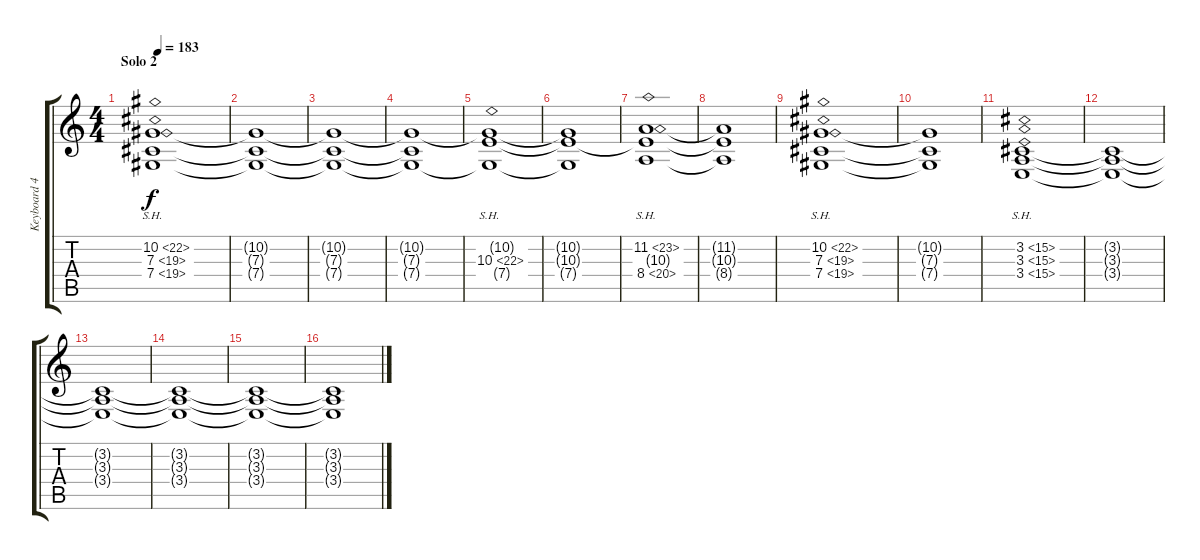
\track ("Keyboard 4" "Keyboard 4") {instrument choiraahs}
\staff {score tabs}
\tuning (Eb4 Bb3 Gb3 Db3 Ab2 Eb2) {hide}
\ts (4 4)
\section ("" "Solo 2")
\tempo 183
\clef g2
\ks c
(10.2{sh 12} 7.3{sh 12} 7.4{sh 12}).1{dy f volume 7} |
(10.2{t} 7.3{t} 7.4{t}).1 |
(10.2{t} 7.3{t} 7.4{t}).1 |
(10.2{t} 7.3{t} 7.4{t}).1 |
(10.2{t} 10.3{sh 12} 7.4{t}).1 |
(10.2{t} 10.3{t} 7.4{t}).1 |
(11.2{sh 12} 10.3{t} 8.4{sh 12}).1 |
(11.2{t} 10.3{t} 8.4{t}).1 |
(10.2{sh 12} 7.3{sh 12} 7.4{sh 12}).1 |
(10.2{t} 7.3{t} 7.4{t}).1 |
(3.2{sh 12} 3.3{sh 12} 3.4{sh 12}).1 |
(3.2{t} 3.3{t} 3.4{t}).1 |
(3.2{t} 3.3{t} 3.4{t}).1 |
(3.2{t} 3.3{t} 3.4{t}).1 |
(3.2{t} 3.3{t} 3.4{t}).1 |
(3.2{t} 3.3{t} 3.4{t}).1
